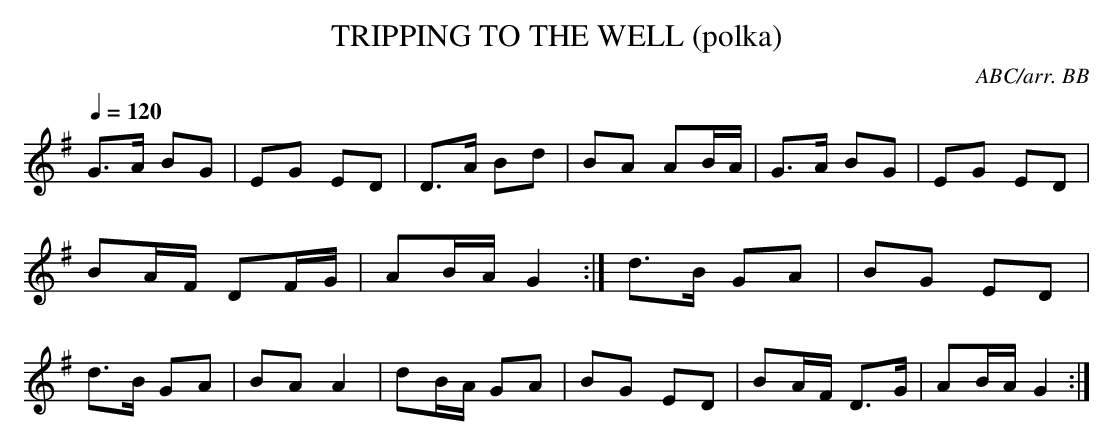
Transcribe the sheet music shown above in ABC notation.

X:1
T:TRIPPING TO THE WELL (polka)\
C:ABC/arr. BB\
M:2/4\
L:1/8\
Q:1/4=120\
K:G\
G>A BG|EG ED|D>A Bd|BA AB/A/|\
G>A BG|EG ED|BA/F/ DF/G/|AB/A/ G2 :|\
d>B GA|BG ED|d>B GA|BA A2|\
dB/A/ GA|BG ED|BA/F/ D>G|AB/A/ G2 :|\
\
\
\
